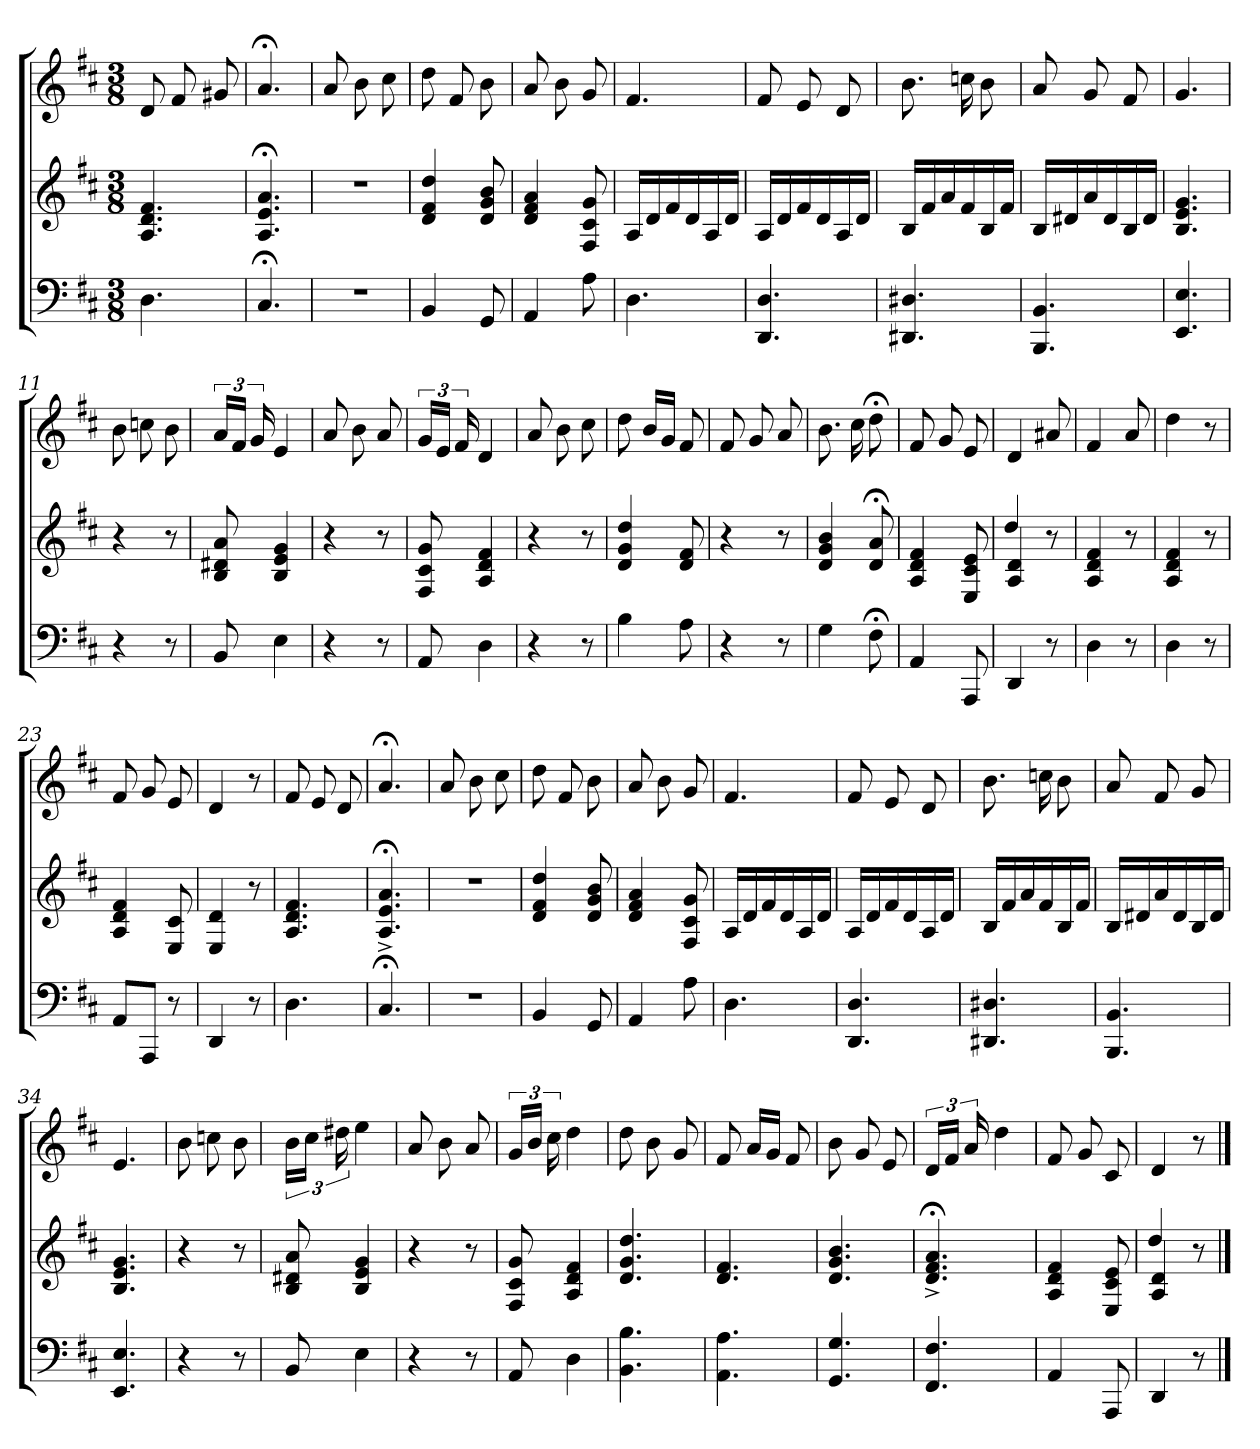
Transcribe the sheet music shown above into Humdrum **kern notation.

**kern	**kern	**kern
*part3	*part2	*part1
*staff3	*staff2	*staff1
*clefF4	*clefG2	*clefG2
*k[f#c#]	*k[f#c#]	*k[f#c#]
*M3/8	*M3/8	*M3/8
=1	=1	=1
4.D\	4.A/ 4.d/ 4.f#/	8d/
.	.	8f#/
.	.	8g#X/
=2	=2	=2
4.C#;</	4.A;</ 4.e;</ 4.a;</	4.a;</
=3	=3	=3
4.r	4.r	8a/
.	.	8b\
.	.	8cc#\
=4	=4	=4
4BB/	4d/ 4f#/ 4dd/	8dd\
.	.	8f#/
8GG/	8d/ 8g/ 8b/	8b\
=5	=5	=5
4AA/	4d/ 4f#/ 4a/	8a/
.	.	8b\
8A\	8F#/ 8c#/ 8g/	8g/
=6	=6	=6
4.D\	16A/LL	4.f#/
.	16d/	.
.	16f#/	.
.	16d/	.
.	16A/	.
.	16d/JJ	.
=7	=7	=7
4.DD/ 4.D/	16A/LL	8f#/
.	16d/	.
.	16f#/	8e/
.	16d/	.
.	16A/	8d/
.	16d/JJ	.
=8	=8	=8
4.DD#X/ 4.D#X/	16B/LL	8.b\
.	16f#/	.
.	16a/	.
.	16f#/	16ccn\
.	16B/	8b\
.	16f#/JJ	.
=9	=9	=9
4.BBB/ 4.BB/	16B/LL	8a/
.	16d#X/	.
.	16a/	8g/
.	16d#/	.
.	16B/	8f#/
.	16d#/JJ	.
=10	=10	=10
4.EE/ 4.E/	4.B/ 4.e/ 4.g/	4.g/
=11	=11	=11
4r	4r	8b\
.	.	8ccn\
8r	8r	8b\
=12	=12	=12
8BB/	8B/ 8d#X/ 8a/	24a/LL
.	.	24f#/JJ
.	.	24g/
4E\	4B/ 4e/ 4g/	4e/
=13	=13	=13
4r	4r	8a/
.	.	8b\
8r	8r	8a/
=14	=14	=14
8AA/	8F#/ 8c#/ 8g/	24g/LL
.	.	24e/JJ
.	.	24f#/
4D\	4A/ 4d/ 4f#/	4d/
=15	=15	=15
4r	4r	8a/
.	.	8b\
8r	8r	8cc#\
=16	=16	=16
4B\	4d/ 4g/ 4dd/	8dd\
.	.	16b/LL
.	.	16g/JJ
8A\	8d/ 8f#/	8f#/
=17	=17	=17
4r	4r	8f#/
.	.	8g/
8r	8r	8a/
=18	=18	=18
4G\	4d/ 4g/ 4b/	8.b\
.	.	16cc#\
8F#;<\	8d;</ 8a;</	8dd;<\
=19	=19	=19
4AA/	4A/ 4d/ 4f#/	8f#/
.	.	8g/
8AAA/	8E/ 8c#/ 8e/	8e/
=20	=20	=20
*	*^	*
4DD/	4A/ 4d/	4dd/	4d/
8r	8r	8ryy	8a#X/
*	*v	*v	*
=21	=21	=21
4D\	4A/ 4d/ 4f#/	4f#/
8r	8r	8a/
=22	=22	=22
4D\	4A/ 4d/ 4f#/	4dd\
8r	8r	8r
=23	=23	=23
8AA/L	4A/ 4d/ 4f#/	8f#/
8AAA/J	.	8g/
8r	8E/ 8c#/	8e/
=24	=24	=24
4DD/	4E/ 4d/	4d/
8r	8r	8r
=25	=25	=25
4.D\	4.A/ 4.d/ 4.f#/	8f#/
.	.	8e/
.	.	8d/
=26	=26	=26
4.C#;</	4.A;<^/ 4.e;<^/ 4.a;<^/	4.a;</
=27	=27	=27
4.r	4.r	8a/
.	.	8b\
.	.	8cc#\
=28	=28	=28
4BB/	4d/ 4f#/ 4dd/	8dd\
.	.	8f#/
8GG/	8d/ 8g/ 8b/	8b\
=29	=29	=29
4AA/	4d/ 4f#/ 4a/	8a/
.	.	8b\
8A\	8F#/ 8c#/ 8g/	8g/
=30	=30	=30
4.D\	16A/LL	4.f#/
.	16d/	.
.	16f#/	.
.	16d/	.
.	16A/	.
.	16d/JJ	.
=31	=31	=31
4.DD/ 4.D/	16A/LL	8f#/
.	16d/	.
.	16f#/	8e/
.	16d/	.
.	16A/	8d/
.	16d/JJ	.
=32	=32	=32
4.DD#X/ 4.D#X/	16B/LL	8.b\
.	16f#/	.
.	16a/	.
.	16f#/	16ccn\
.	16B/	8b\
.	16f#/JJ	.
=33	=33	=33
4.BBB/ 4.BB/	16B/LL	8a/
.	16d#X/	.
.	16a/	8f#/
.	16d#/	.
.	16B/	8g/
.	16d#/JJ	.
=34	=34	=34
4.EE/ 4.E/	4.B/ 4.e/ 4.g/	4.e/
=35	=35	=35
4r	4r	8b\
.	.	8ccn\
8r	8r	8b\
=36	=36	=36
8BB/	8B/ 8d#X/ 8a/	24b\LL
.	.	24cc#\JJ
.	.	24dd#X\
4E\	4B/ 4e/ 4g/	4ee\
=37	=37	=37
4r	4r	8a/
.	.	8b\
8r	8r	8a/
=38	=38	=38
8AA/	8F#/ 8c#/ 8g/	24g/LL
.	.	24b/JJ
.	.	24cc#\
4D\	4A/ 4d/ 4f#/	4dd\
=39	=39	=39
4.BB\ 4.B\	4.d/ 4.g/ 4.dd/	8dd\
.	.	8b\
.	.	8g/
=40	=40	=40
4.AA\ 4.A\	4.d/ 4.f#/	8f#/
.	.	16a/LL
.	.	16g/JJ
.	.	8f#/
=41	=41	=41
4.GG/ 4.G/	4.d/ 4.g/ 4.b/	8b\
.	.	8g/
.	.	8e/
=42	=42	=42
4.FF#/ 4.F#/	4.d;<^/ 4.f#;<^/ 4.a;<^/	24d/LL
.	.	24f#/JJ
.	.	24a/
.	.	4dd\
=43	=43	=43
4AA/	4A/ 4d/ 4f#/	8f#/
.	.	8g/
8AAA/	8E/ 8c#/ 8e/	8c#/
=44	=44	=44
*	*^	*
4DD/	4A/ 4d/	4dd/	4d/
8r	8r	8ryy	8r
*	*v	*v	*
==	==	==
*-	*-	*-
